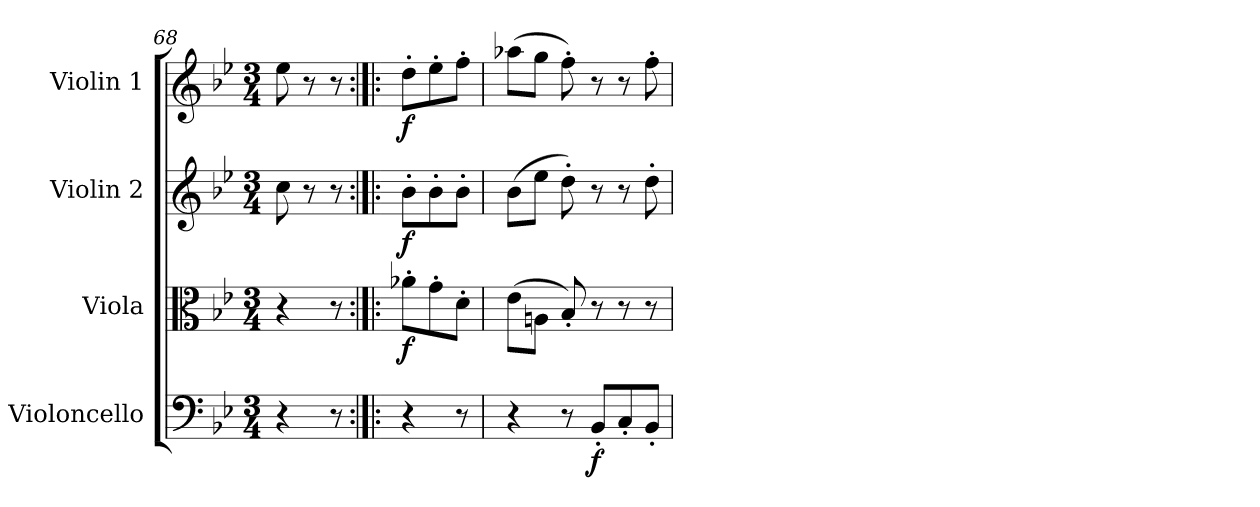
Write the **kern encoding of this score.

**kern	**dynam	**kern	**dynam	**kern	**dynam	**kern	**dynam
*part4	*part4	*part3	*part3	*part2	*part2	*part1	*part1
*staff4	*staff4	*staff3	*staff3	*staff2	*staff2	*staff1	*staff1
*I"Violoncello	*	*I"Viola	*	*I"Violin 2	*	*I"Violin 1	*
*I'Vc	*	*I'Vla	*	*I'Vln	*	*I'Vln	*
*clefF4	*	*clefC3	*	*clefG2	*	*clefG2	*
*k[b-e-]	*	*k[b-e-]	*	*k[b-e-]	*	*k[b-e-]	*
*M3/4	*	*M3/4	*	*M3/4	*	*M3/4	*
=68X1	=68X1	=68X1	=68X1	=68X1	=68X1	=68X1	=68X1
4r	.	4r	.	8cc\	.	8ee-\	.
.	.	.	.	8r	.	8r	.
8r	.	8r	.	8r	.	8r	.
!!LO:LB:g=z
=69:|!|:	=69:|!|:	=69:|!|:	=69:|!|:	=69:|!|:	=69:|!|:	=69:|!|:	=69:|!|:
!	!	!	!LO:DY:b	!	!LO:DY:b	!	!LO:DY:b
4r	.	8a-X'\L	f	8b-'\L	f	8dd'\L	f
.	.	8g'\	.	8b-'\	.	8ee-'\	.
8r	.	8d'\J	.	8b-'\J	.	8ff'\J	.
=70	=70	=70	=70	=70	=70	=70	=70
4r	.	(>8e-\L	.	(>8b-\L	.	(>8aa-X\L	.
.	.	8An\J	.	8ee-\J	.	8gg\J	.
8r	.	8B-'/)	.	8dd'\)	.	8ff'\)	.
!	!LO:DY:b	!	!	!	!	!	!
8BB-'/L	f	8r	.	8r	.	8r	.
8C'/	.	8r	.	8r	.	8r	.
8BB-'/J	.	8r	.	8dd'\	.	8ff'\	.
=	=	=	=	=	=	=	=
*-	*-	*-	*-	*-	*-	*-	*-
